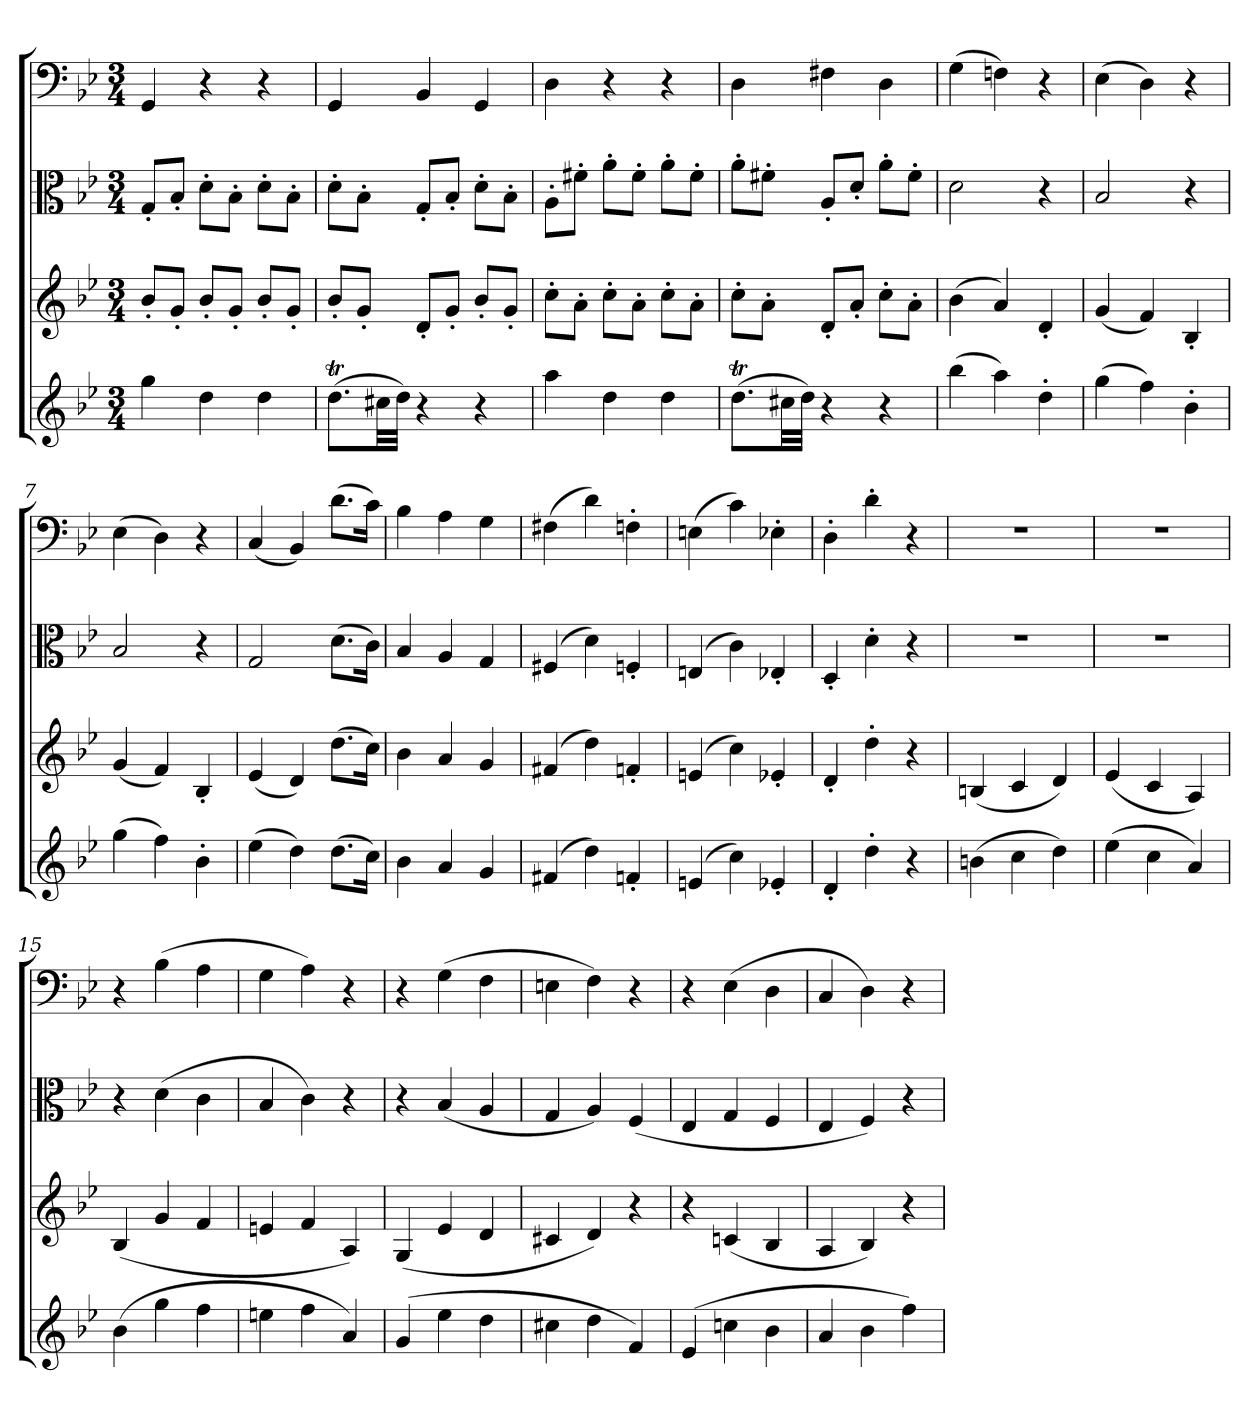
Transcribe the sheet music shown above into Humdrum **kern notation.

**kern	**kern	**kern	**kern
*part4	*part3	*part2	*part1
*staff4	*staff3	*staff2	*staff1
*clefG2	*clefG2	*clefC3	*clefF4
*k[b-e-]	*k[b-e-]	*k[b-e-]	*k[b-e-]
*g:	*g:	*g:	*g:
*M3/4	*M3/4	*M3/4	*M3/4
=1	=1	=1	=1
4gg	8b-'/L	8G'/L	4GG
.	8g'/J	8B-'/J	.
4dd	8b-'/L	8d'\L	4r
.	8g'/J	8B-'\J	.
4dd	8b-'/L	8d'\L	4r
.	8g'/J	8B-'\J	.
=2	=2	=2	=2
(8.ddt\L	8b-'/L	8d'\L	4GG
.	8g'/J	8B-'\J	.
32cc#X\LL	.	.	.
32dd\JJJ)	.	.	.
4r	8d'/L	8G'/L	4BB-
.	8g'/J	8B-'/J	.
4r	8b-'/L	8d'\L	4GG
.	8g'/J	8B-'\J	.
=3	=3	=3	=3
4aa	8cc'\L	8A'\L	4D
.	8a'\J	8f#X'\J	.
4dd	8cc'\L	8a'\L	4r
.	8a'\J	8f#'\J	.
4dd	8cc'\L	8a'\L	4r
.	8a'\J	8f#'\J	.
=4	=4	=4	=4
(8.ddt\L	8cc'\L	8a'\L	4D
.	8a'\J	8f#X'\J	.
32cc#X\LL	.	.	.
32dd\JJJ)	.	.	.
4r	8d'/L	8A'/L	4F#X
.	8a'/J	8d'/J	.
4r	8cc'\L	8a'\L	4D
.	8a'\J	8f#'\J	.
=5	=5	=5	=5
(4bb-	(4b-	2d	(4G
4aa)	4a)	.	4Fn)
4dd'	4d'	4r	4r
=6	=6	=6	=6
(4gg	(4g	2B-	(4E-
4ff)	4f)	.	4D)
4b-'	4B-'	4r	4r
=7	=7	=7	=7
(4gg	(4g	2B-	(4E-
4ff)	4f)	.	4D)
4b-'	4B-'	4r	4r
=8	=8	=8	=8
(4ee-	(4e-	2G	(4C
4dd)	4d)	.	4BB-)
(8.dd\L	(8.dd\L	(8.d\L	(8.d\L
16cc\Jk)	16cc\Jk)	16c\Jk)	16c\Jk)
=9	=9	=9	=9
4b-	4b-	4B-	4B-
4a	4a	4A	4A
4g	4g	4G	4G
=10	=10	=10	=10
(4f#X	(4f#X	(4F#X	(4F#X
4dd)	4dd)	4d)	4d)
4fn'	4fn'	4Fn'	4Fn'
=11	=11	=11	=11
(4en	(4en	(4En	(4En
4cc)	4cc)	4c)	4c)
4e-X'	4e-X'	4E-X'	4E-X'
=12	=12	=12	=12
4d'	4d'	4D'	4D'
4dd'	4dd'	4d'	4d'
4r	4r	4r	4r
=13	=13	=13	=13
(4bn	(4Bn	2.r	2.r
4cc	4c	.	.
4dd)	4d)	.	.
=14	=14	=14	=14
(4ee-	(4e-	2.r	2.r
4cc	4c	.	.
4a)	4A)	.	.
=15	=15	=15	=15
(4b-	(4B-	4r	4r
4gg	4g	(4d	(4B-
4ff	4f	4c	4A
=16	=16	=16	=16
4een	4en	4B-	4G
4ff	4f	4c)	4A)
4a)	4A)	4r	4r
=17	=17	=17	=17
(4g	(4G	4r	4r
4ee-	4e-	(4B-	(4G
4dd	4d	4A	4F
=18	=18	=18	=18
4cc#X	4c#X	4G	4En
4dd	4d)	4A)	4F)
4f)	4r	(4F	4r
=19	=19	=19	=19
(4e-	4r	4E-	4r
4ccn	(4cn	4G	(4E-
4b-	4B-	4F	4D
=20	=20	=20	=20
4a	4A	4E-	4C
4b-	4B-)	4F)	4D)
4ff)	4r	4r	4r
=	=	=	=
*-	*-	*-	*-
